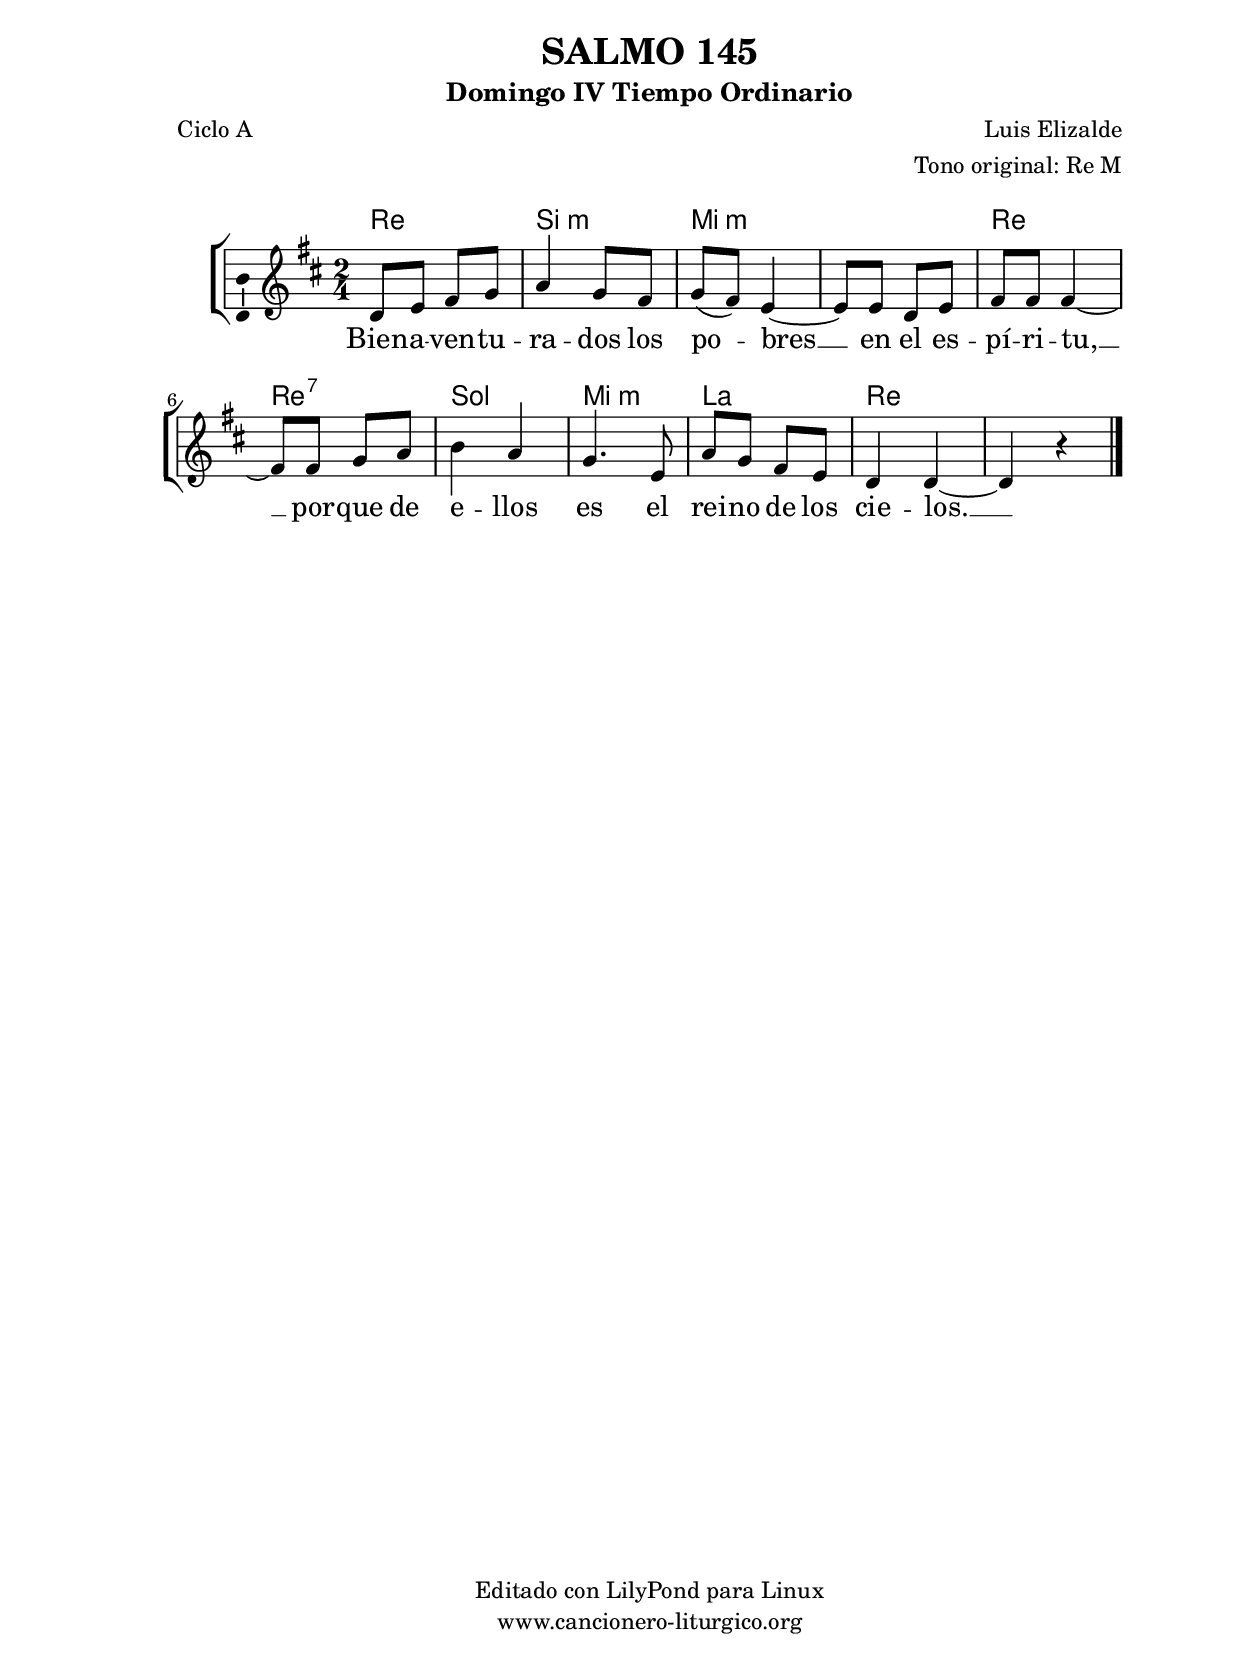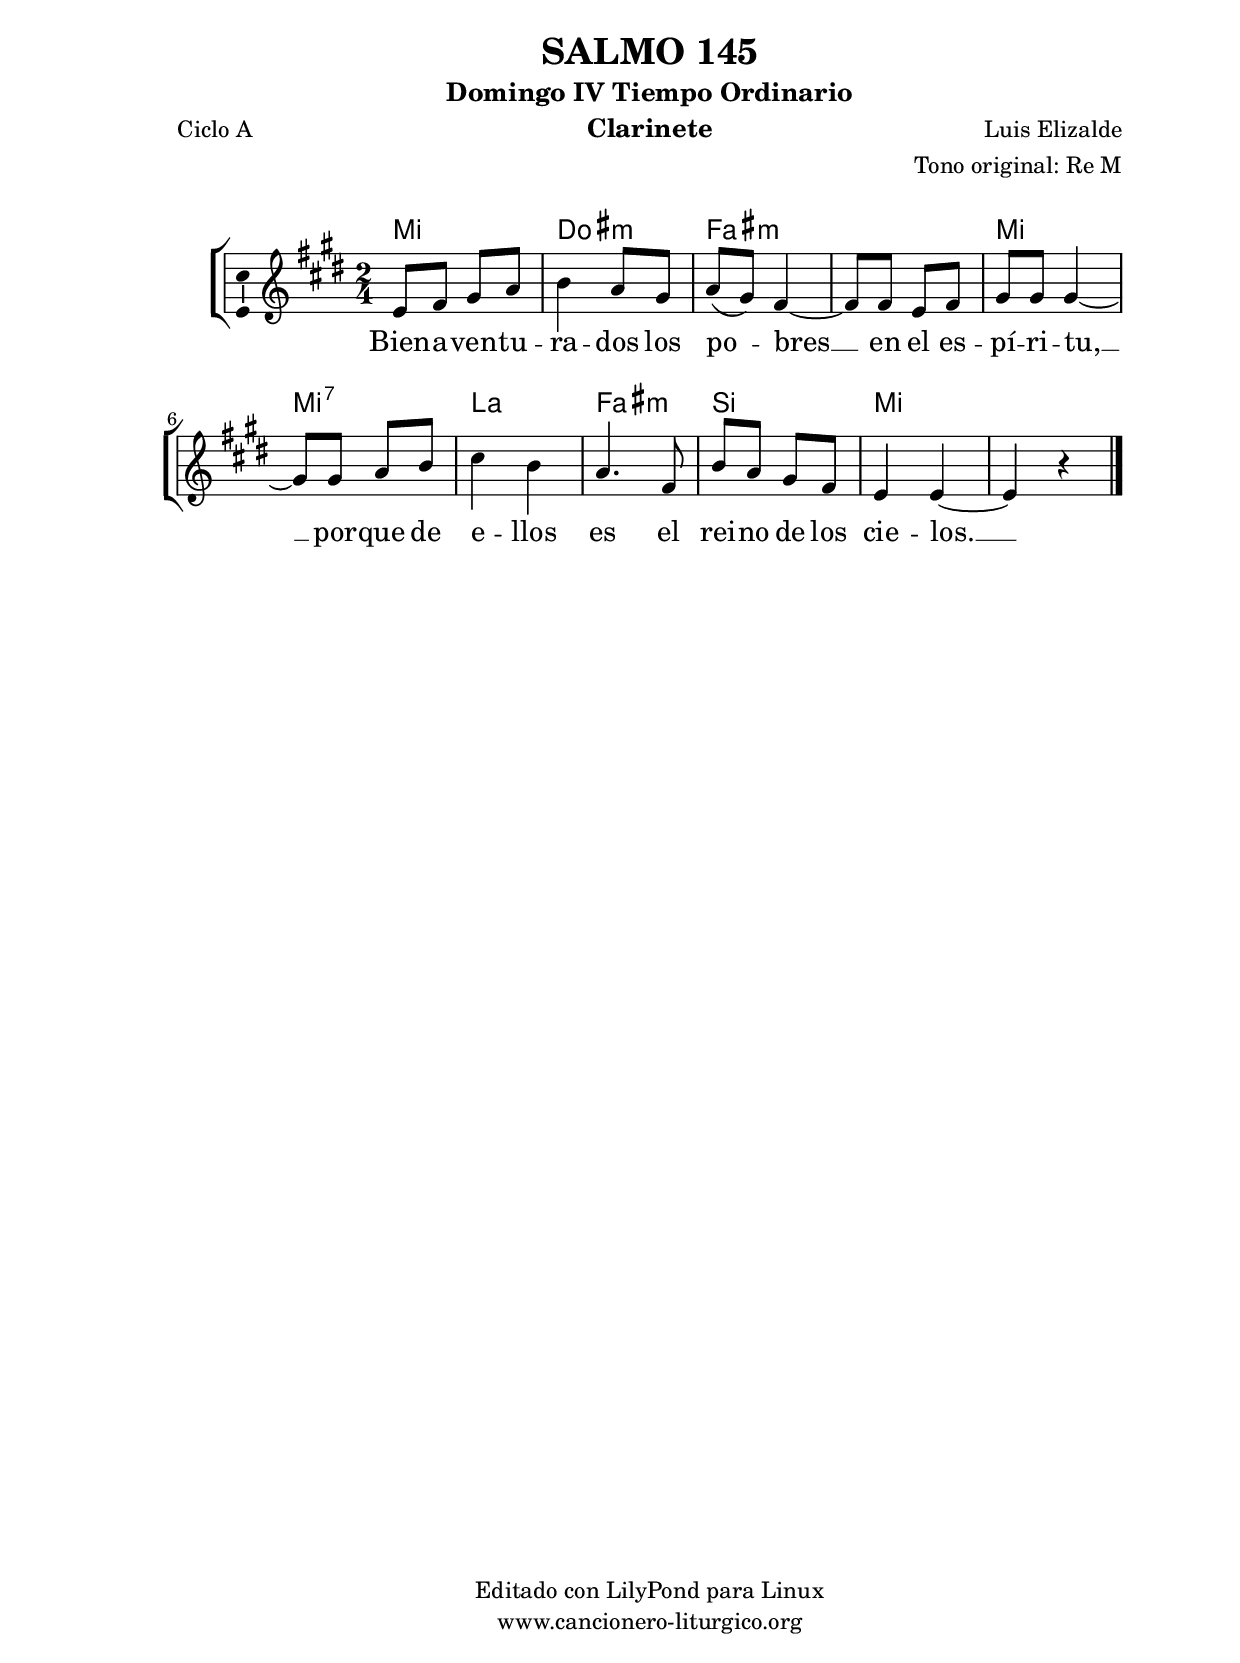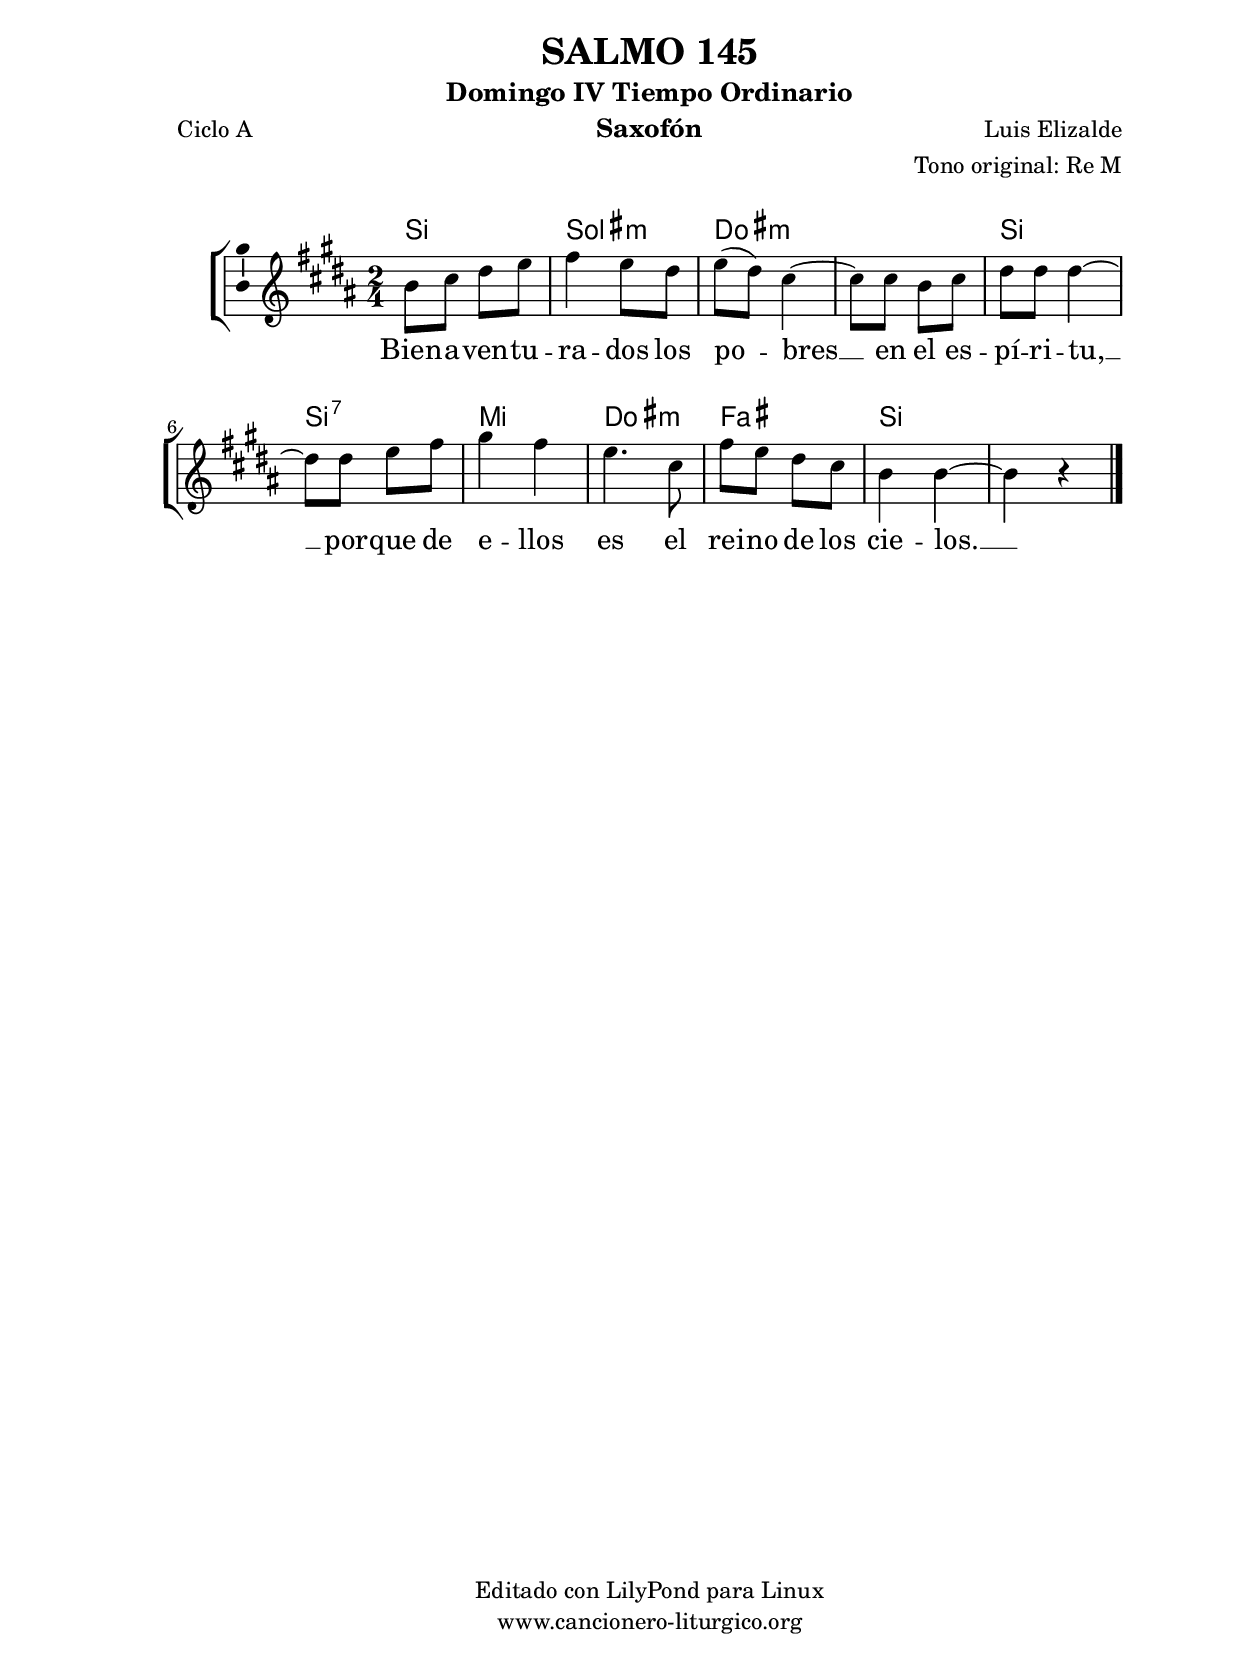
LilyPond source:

%
%para convertir .midi en .wav:
%timidity filename.midi -Ow -o finename.wav
%
%
%Para convertir de .wav a .mp3:
%lame -h -m j filename.wav
%
%
%para escuchar el midi:
%timidity nombrefichero.midi
%


%versión de lilypond para la que se ha escrito esta partitura:
\version "2.16.0"

	%Tamaño papel
	#(set-default-paper-size "a4")
	%Tamaño partitura
	#(set-global-staff-size 20)
	%No responde al pulsar sobre una nota
	#(ly:set-option 'point-and-click #f)

%parámetros del encabezamiento:
\header {
	title = "SALMO 145"
	subtitle = "Domingo IV Tiempo Ordinario"
	composer = "Luis Elizalde"
	poet = "Ciclo A"
	meter = ""
	arranger = "Tono original: Re M"
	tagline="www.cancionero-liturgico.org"
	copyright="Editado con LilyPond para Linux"
	tiempo = "Ordinario"
	usos = "Salmo"
	letra = "Bienaventurados los pobres en el espíritu, porque de ellos es el reino de los cielos."
	}

%parámetros asociados al papel:
\paper  {
	oddHeaderMarkup = \markup {\fill-line { \on-the-fly #not-first-page \fromproperty #'header:title \on-the-fly #not-first-page \fromproperty #'header:composer }}
	evenHeaderMarkup = \markup {\fill-line { \fromproperty #'header:composer \fromproperty #'header:title }}
	#(set-paper-size "a4")
	print-page-number = ##f
	first-page-number = 1
	print-first-page-number = ##f
%	head-separation = 3.0 \cm
	top-margin = 2.0 \cm
	bottom-margin = 0.5\cm
%%%	bottom-margin = -1.0\cm
	left-margin = 3.0 \cm
	line-width = 16.0 \cm 
	indent = 8\mm
	interscoreline = 2.\mm
	between-system-space = 15\mm
%	para que las partituras no llenen la hoja:
	ragged-bottom = ##t
%	idem para la última hoja:
	ragged-last-bottom = ##f
%	para que las partituras llenen el ancho del papel:
	ragged-last = ##f
	after-title-space = 2.5 \cm
%page-count=1
%system-count=8

	%Flexible Vertical Spacing
%	markup-markup-spacing =
%	#'((basic-distance . 15) (minimum-distance . 15) (padding . 3))
	markup-system-spacing =
	#'((basic-distance . 15) (minimum-distance . 15) (padding . 3))
	system-system-spacing =
	#'((basic-distance . 15) (minimum-distance . 15) (padding . 3))
	score-system-spacing =
	#'((basic-distance . 15) (minimum-distance . 15) (padding . 5))
%	top-system-spacing = % header
%	#'((basic-distance . 8) (minimum-distance . 0) (padding . 3))
%	top-markup-spacing =
%	#'((basic-distance . 20) (minimum-distance . 20) (padding . 3))
	last-bottom-spacing = % footer
	#'((basic-distance . 5) (minimum-distance . 5) (padding . 3))
%	score-markup-spacing =
%	#'((basic-distance . 16) (minimum-distance . 13) (padding . 3))

	}


%parámetros que afectan a toda la partitura:
global =  {
	%clave de sol (G):
	\clef G
	%armadura:
%%%	\transpose  c d
	\key d \major
	\tempo 4=80
	\set Score.tempoHideNote = ##t
	}


acordes = {
	\italianChords
	\chordmode {
%%%	\transpose  c d
{

d2 b:m e:m e:m d d:7 g e:m a d d

	}
	}
}


melodia = 
{
%%%	\transpose  c d
	\relative c'{
	\time 2/4

d8 e fis g
a4 g8 fis
g8 (fis) e4~
e8 e d e
fis8 fis fis4~
fis8 fis g a
b4 a
g4. e8
a8 g fis e
d4 d~
d4 r4

	\bar "|."
	}
	}


texto = \lyricmode {
Bien -- a -- ven -- tu -- ra -- dos los po -- bres __ en el es -- pí -- ri -- tu, __
por -- que de e -- llos es el rei -- no de los cie -- los. __
	}


acordesStaff = \context ChordNames = acordesStaff <<
	\set chordChanges = ##t
	\acordes
	>>


vozStaff = \context Voice = vozStaff
\with {\consists "Ambitus_engraver"}
<<
%	\set Staff.instrumentName = ""
%	\set Staff.shortInstrumentName = ""
%	\set Staff.midiInstrument = #"clarinet"
%	\set Staff.midiInstrument = #"cello"
%	\set Staff.midiInstrument = #"flute"
	\set Staff.midiInstrument = #"electric guitar (jazz)"
%	\set Staff.midiInstrument = #"english horn"
%	\set Staff.midiInstrument = #"violin"
%	\set Staff.midiInstrument = #"glockenspiel"
	\set Staff.midiMinimumVolume = #0.7
	\set Staff.midiMaximumVolume = #0.9
	\global
	\melodia
	>>


textoStaff = \context Lyrics = textoStaff <<
	\lyricsto vozStaff \texto
	>>

\book {
	\score {
		\context ChoirStaff {
			\override StaffGroup.SystemStartBracket #'collapse-height = #1
			\override Score.SystemStartBar #'collapse-height = #1
			<<
			\acordesStaff
			\vozStaff
			\textoStaff
			>>
			}
		\layout {
	    		\context {
				\Lyrics
				\override LyricText #'font-size = #2
				}
	   		 \context {
				\Score
				%fontSize = #3
				\override StaffSymbol #'staff-space = #(magstep +3)
				%\override Beam #'thickness = #0.55
				%\override SpacingSpanner #'spacing-increment = #1.0
				%\override Slur #'height-limit = #1.5
				}
			}
		}
	\score {
		\unfoldRepeats
		\context ChoirStaff {
			<<
			\acordesStaff
			\vozStaff
			>>
			}
		\midi {
	  		\context {
	  			\Score
				tempoWholesPerMinute = #(ly:make-moment 70 4)
				}
			}
		}
	}

%Partitura para clarinete
#(define output-suffix "C")
\book {
	\header{
		instrument = "Clarinete"
		}
	\score {
		\context ChoirStaff {
			\override StaffGroup.SystemStartBracket #'collapse-height = #1
			\override Score.SystemStartBar #'collapse-height = #1
\transpose c d
			<<
			\acordesStaff
			\vozStaff
			\textoStaff
			>>
			}
		\layout {
	    		\context {
				\Lyrics
				\override LyricText #'font-size = #2
				}
	   		 \context {
				\Score
				\override StaffSymbol #'staff-space = #(magstep +3)
				}
			}
		}
	}

%Partitura para saxofón
#(define output-suffix "S")
\book {
	\header{
		instrument = "Saxofón"
		}
	\score {
		\context ChoirStaff {
			\override StaffGroup.SystemStartBracket #'collapse-height = #1
			\override Score.SystemStartBar #'collapse-height = #1
\transpose c a
			<<
			\acordesStaff
			\vozStaff
			\textoStaff
			>>
			}
		\layout {
	    		\context {
				\Lyrics
				\override LyricText #'font-size = #2
				}
	   		 \context {
				\Score
				\override StaffSymbol #'staff-space = #(magstep +3)
				}
			}
		}
	}

